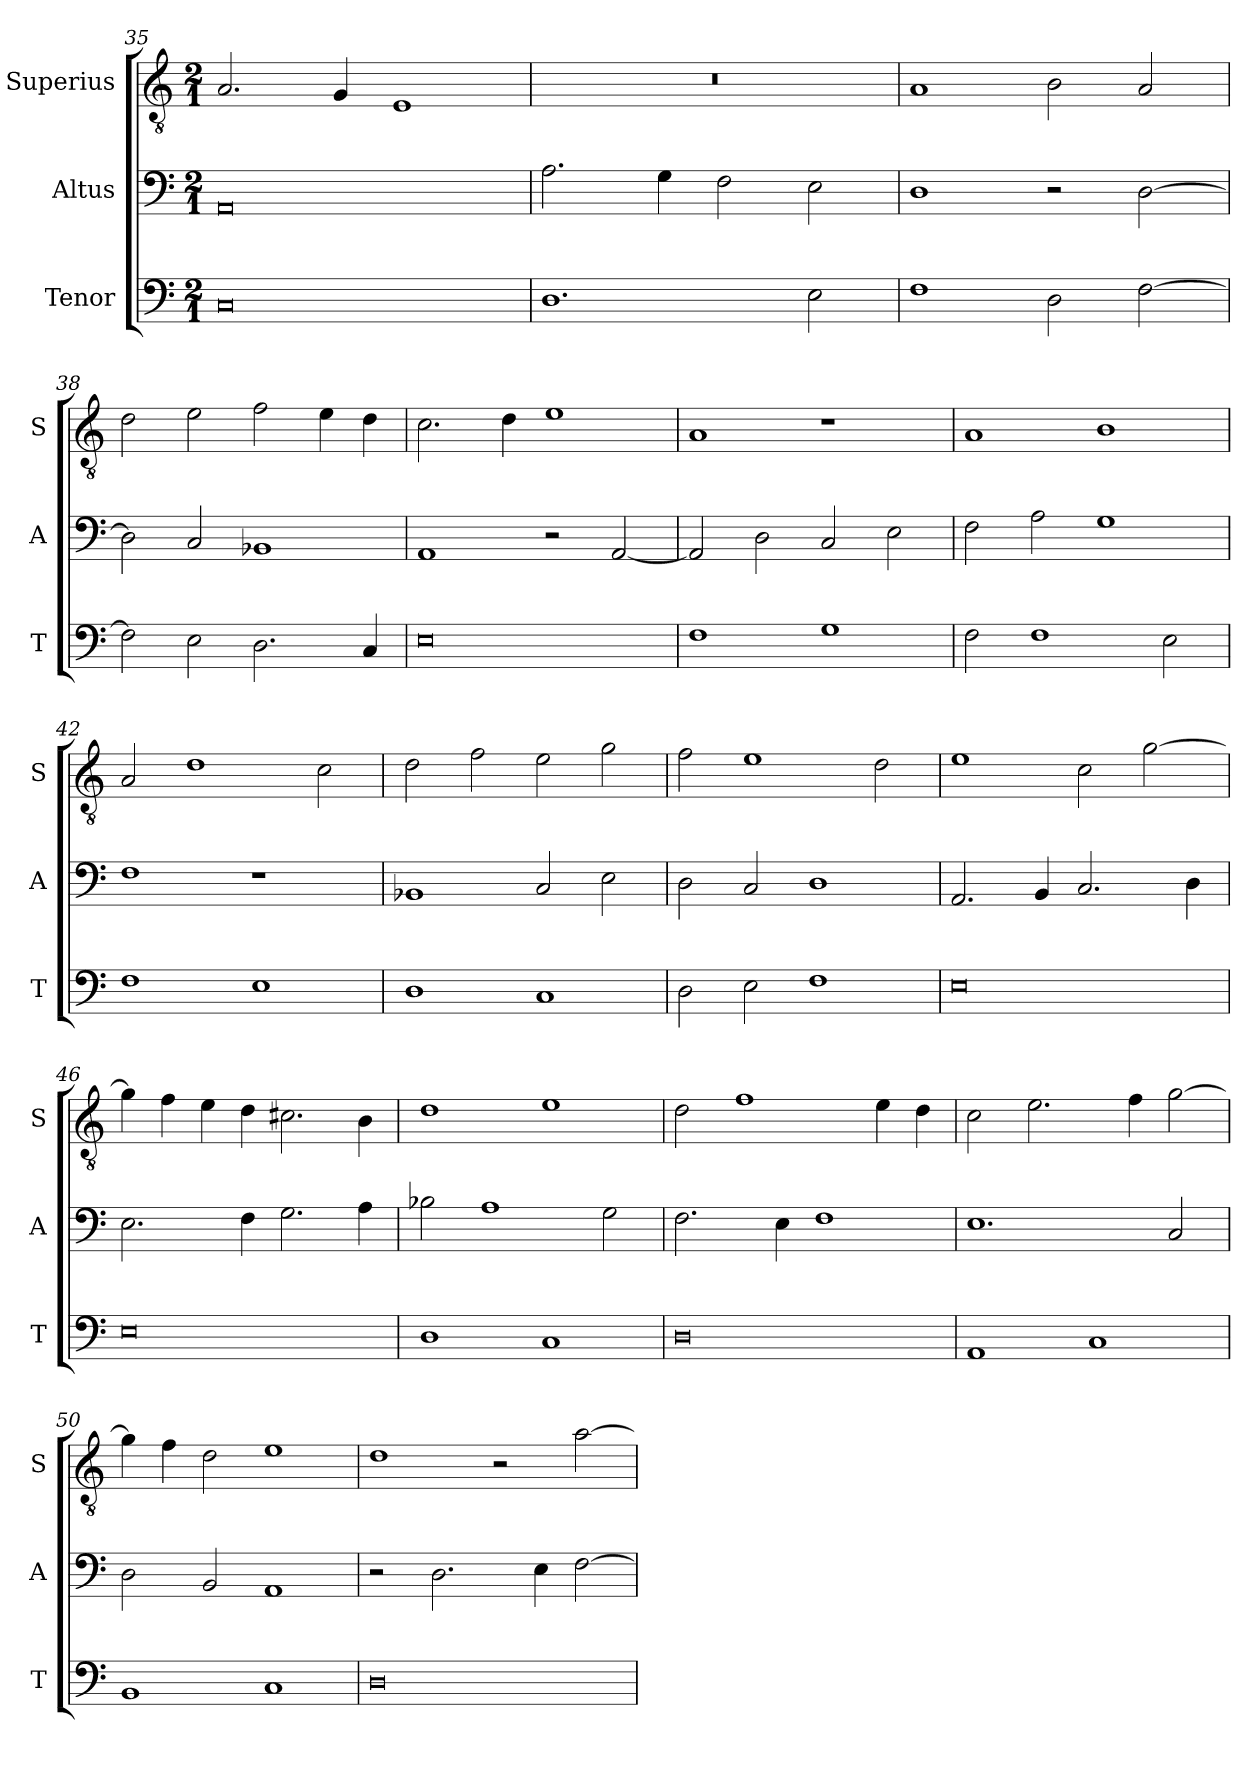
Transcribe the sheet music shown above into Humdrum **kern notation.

**kern	**kern	**kern
*part3	*part2	*part1
*staff3	*staff2	*staff1
*I"Tenor	*I"Altus	*I"Superius
*I'T	*I'A	*I'S
*clefF4	*clefF4	*clefGv2
*k[]	*k[]	*k[]
*M2/1	*M2/1	*M2/1
=35	=35	=35
0C	0AA	2.A/
.	.	4G/
.	.	1E
=36	=36	=36
1.D	2.A\	0r
.	4G\	.
.	2F\	.
2E\	2E\	.
=37	=37	=37
1F	1D	1A
2D\	2r	2B\
[2F\	[2D\	2A/
=38	=38	=38
2F\]	2D\]	2d\
2E\	2C/	2e\
2.D\	1BB-X	2f\
.	.	4e\
4C/	.	4d\
=39	=39	=39
0E	1AA	2.c\
.	.	4d\
.	2r	1e
.	[2AA/	.
=40	=40	=40
1F	2AA/]	1A
.	2D\	.
1G	2C/	1r
.	2E\	.
=41	=41	=41
2F\	2F\	1A
1F	2A\	.
.	1G	1B
2E\	.	.
=42	=42	=42
1F	1F	2A/
.	.	1d
1E	1r	.
.	.	2c\
=43	=43	=43
1D	1BB-X	2d\
.	.	2f\
1C	2C/	2e\
.	2E\	2g\
=44	=44	=44
2D\	2D\	2f\
2E\	2C/	1e
1F	1D	.
.	.	2d\
=45	=45	=45
0E	2.AA/	1e
.	4BB/	.
.	2.C/	2c\
.	.	[2g\
.	4D\	.
=46	=46	=46
0E	2.E\	4g\]
.	.	4f\
.	.	4e\
.	4F\	4d\
.	2.G\	2.c#X\
.	4A\	4B\
=47	=47	=47
1D	2B-X\	1d
.	1A	.
1C	.	1e
.	2G\	.
=48	=48	=48
0D	2.F\	2d\
.	.	1f
.	4E\	.
.	1F	.
.	.	4e\
.	.	4d\
=49	=49	=49
1AA	1.E	2c\
.	.	2.e\
1C	.	.
.	.	4f\
.	2C/	[2g\
=50	=50	=50
1BB	2D\	4g\]
.	.	4f\
.	2BB/	2d\
1C	1AA	1e
=51	=51	=51
0D	2r	1d
.	2.D\	.
.	.	2r
.	4E\	.
.	[2F\	[2a\
=	=	=
*-	*-	*-
